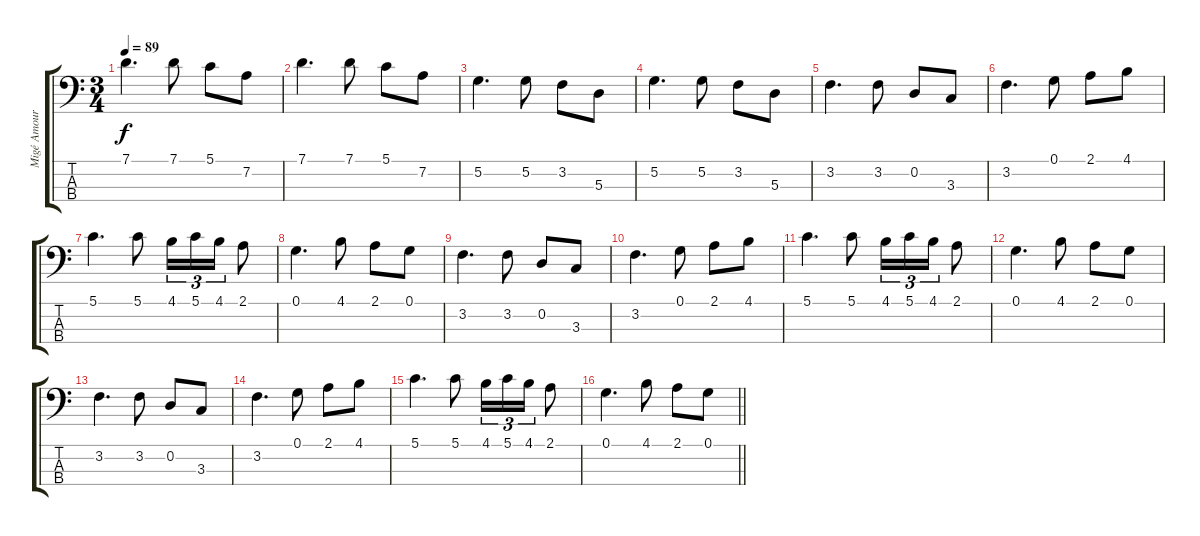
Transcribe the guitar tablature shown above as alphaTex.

\track ("Migé Amour (Bass)" "Migé Amour") {instrument acousticbass}
\staff {score tabs}
\tuning (G2 D2 A1 E1) {hide}
\ts (3 4)
\tempo 89
\clef f4
\ks c
7.1.4{d dy f} 7.1.8 5.1.8 7.2.8 |
7.1.4{d} 7.1.8 5.1.8 7.2.8 |
5.2.4{d} 5.2.8 3.2.8 5.3.8 |
5.2.4{d} 5.2.8 3.2.8 5.3.8 |
3.2.4{d} 3.2.8 0.2.8 3.3.8 |
3.2.4{d} 0.1.8 2.1.8 4.1.8 |
5.1.4{d} 5.1.8 4.1.16{tu (3 2)} 5.1.16{tu (3 2)} 4.1.16{tu (3 2)} 2.1.8 |
0.1.4{d} 4.1.8 2.1.8 0.1.8 |
3.2.4{d} 3.2.8 0.2.8 3.3.8 |
3.2.4{d} 0.1.8 2.1.8 4.1.8 |
5.1.4{d} 5.1.8 4.1.16{tu (3 2)} 5.1.16{tu (3 2)} 4.1.16{tu (3 2)} 2.1.8 |
0.1.4{d} 4.1.8 2.1.8 0.1.8 |
3.2.4{d} 3.2.8 0.2.8 3.3.8 |
3.2.4{d} 0.1.8 2.1.8 4.1.8 |
5.1.4{d} 5.1.8 4.1.16{tu (3 2)} 5.1.16{tu (3 2)} 4.1.16{tu (3 2)} 2.1.8 |
\barLineRight lightlight
0.1.4{d} 4.1.8 2.1.8 0.1{ss}.8
